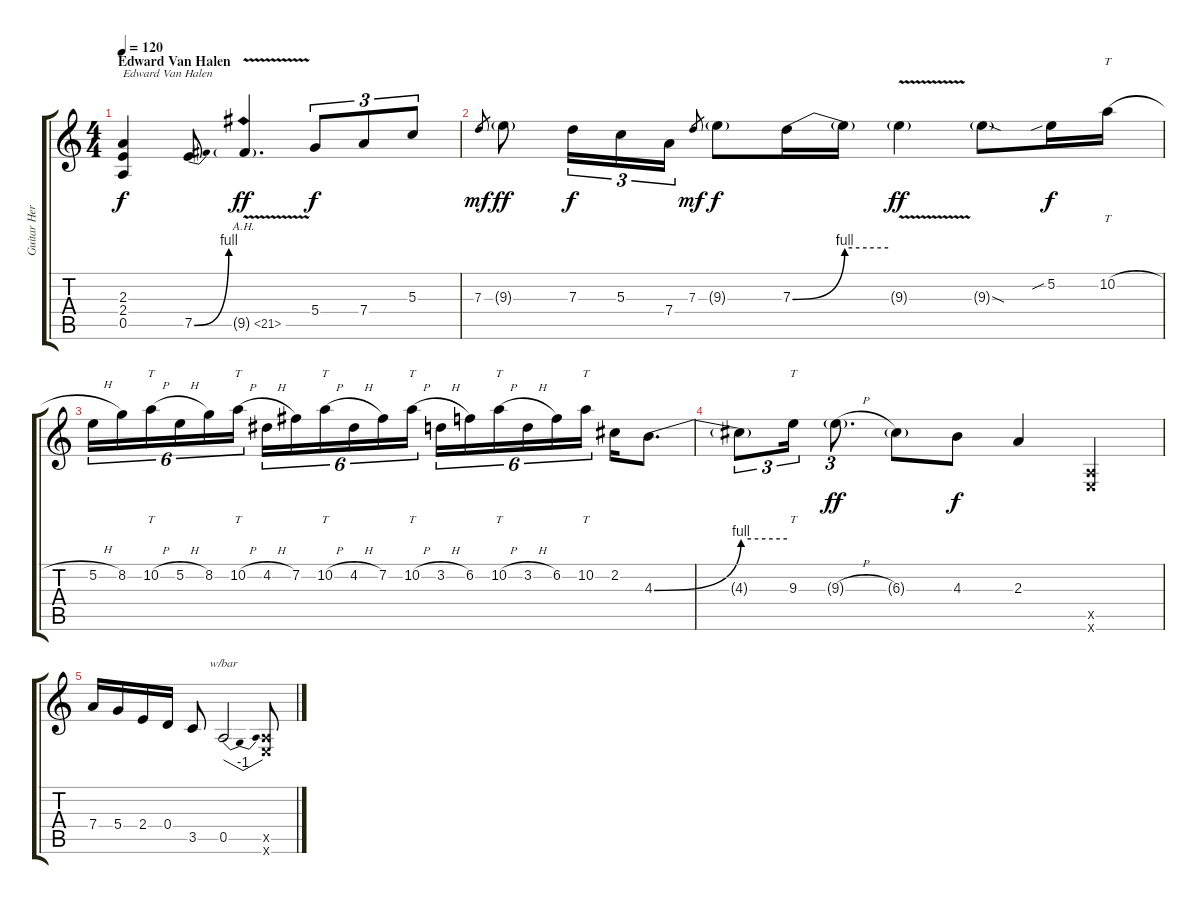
\track ("Guitar Heros" "Guitar Her") {instrument overdrivenguitar}
\staff {score tabs}
\tuning (E4 B3 G3 D3 A2 E2) {hide}
\ts (4 4)
\section ("" "Edward Van Halen")
\tempo 120
\clef g2
\ks c
(2.3 2.4 0.5).4{txt "Edward Van Halen" dy f instrument overdrivenguitar} 7.5{be (bend 0 0 60 4)}.8 9.5{ah 12 v g}.4{d dy ff} 5.4.8{tu (3 2) dy f} 7.4.8{tu (3 2)} 5.3.8{tu (3 2)} |
7.3.8{gr dy mf} 9.3{g}.8{dy ff} 7.3.16{tu (3 2) dy f} 5.3.16{tu (3 2)} 7.4.16{tu (3 2)} 7.3.8{gr dy mf} 9.3{g}.8{dy f} 7.3{be (bend 0 0 60 4)}.16 7.3{be (hold 0 4 60 4) t}.16 9.3{v g}.4{dy ff} 9.3{sod g}.8 5.2{sib}.16{dy f} 10.2{h}.16{tt} |
5.2{h}.16{tu (6 4)} 8.2.16{tu (6 4)} 10.2{h}.16{tt tu (6 4)} 5.2{h}.16{tu (6 4)} 8.2.16{tu (6 4)} 10.2{h}.16{tt tu (6 4)} 4.2{h}.16{tu (6 4)} 7.2.16{tu (6 4)} 10.2{h}.16{tt tu (6 4)} 4.2{h}.16{tu (6 4)} 7.2.16{tu (6 4)} 10.2{h}.16{tt tu (6 4)} 3.2{h}.16{tu (6 4)} 6.2.16{tu (6 4)} 10.2{h}.16{tt tu (6 4)} 3.2{h}.16{tu (6 4)} 6.2.16{tu (6 4)} 10.2.16{tt tu (6 4)} 2.2.16 4.3{be (bend 0 0 60 4)}.8{d} |
4.3{be (hold 0 4 60 4) t}.8{tu (3 2)} 9.3.16{tt tu (3 2)} 9.3{h g}.8{d tu (3 2) dy ff} 6.3{g}.8 4.3.8{dy f} 2.3.4 (0.5{x} 0.6{x}).4 |
7.4.16 5.4.16 2.4.16 0.4.16 3.5.8 0.5.2{tbe (dip default 0 0 30 -4 60 0)} (0.5{x} 0.6{x}).8
